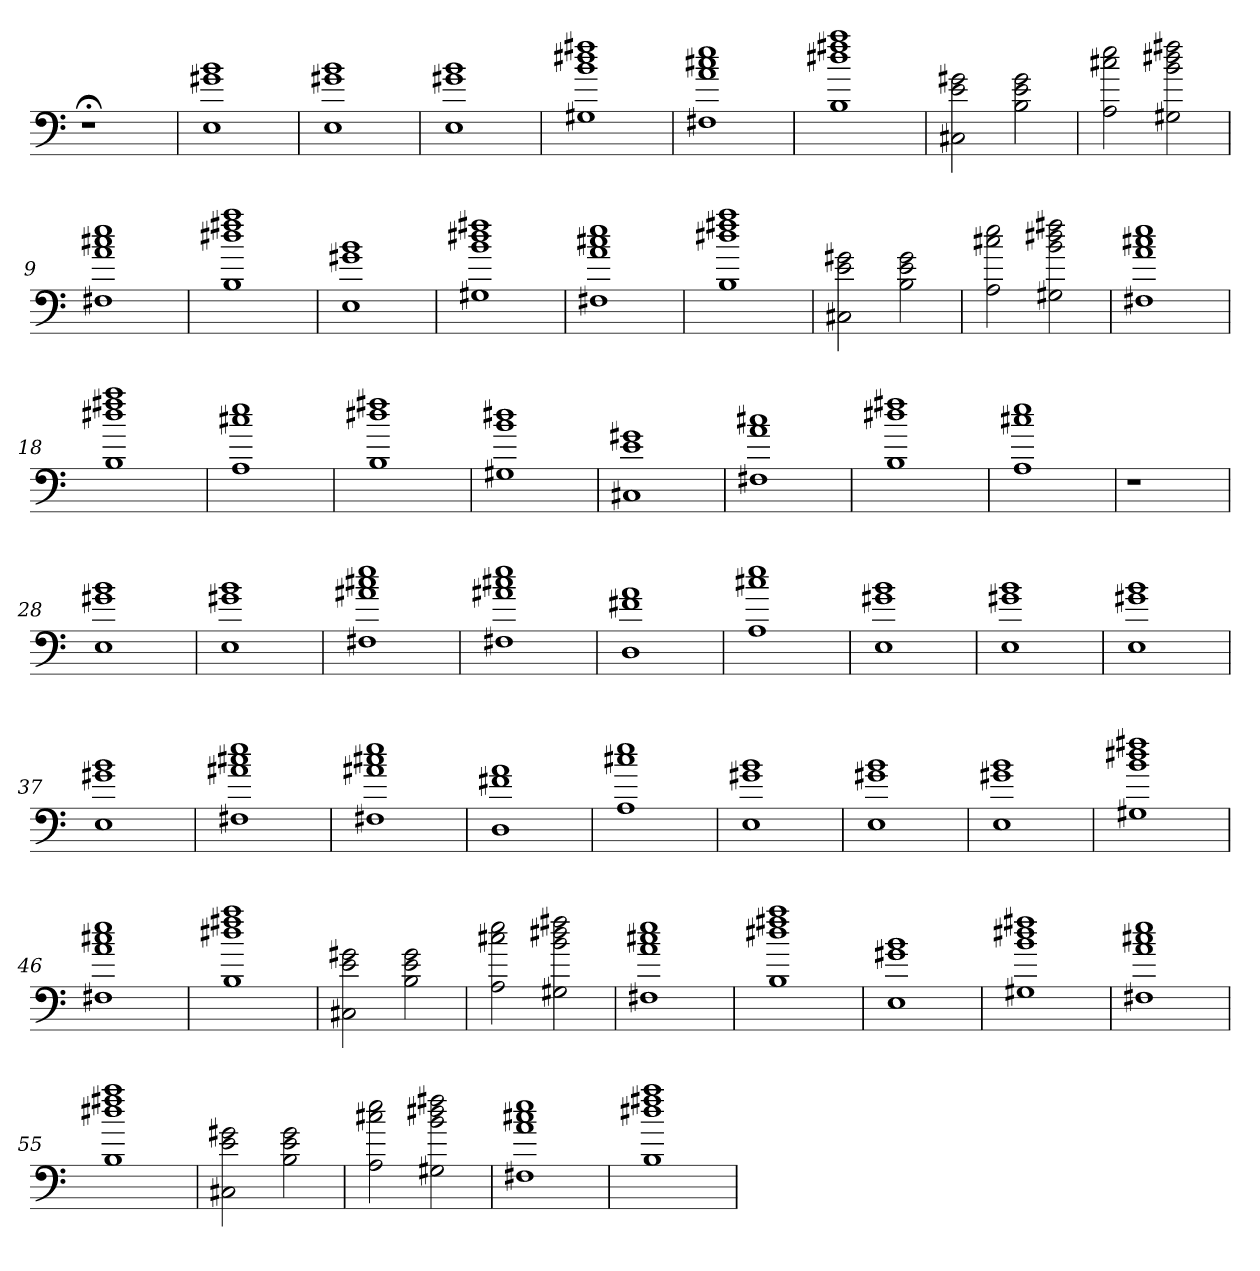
**kern
*part1
*staff1
=
1r;<
=1
1E 1g#X 1b
=2
1E 1g#X 1b
=3
1E 1g#X 1b
=4
1G#X 1b 1dd#X 1ff#X
=5
1F#X 1a 1cc#X 1ee
=6
1B 1dd#X 1ff#X 1aa
=7
2C#X 2e 2g#X
2B 2e 2g#
=8
2A 2cc#X 2ee
2G#X 2b 2dd#X 2ff#X
=9
1F#X 1a 1cc#X 1ee
=10
1B 1dd#X 1ff#X 1aa
=11
1E 1g#X 1b
=12
1G#X 1b 1dd#X 1ff#X
=13
1F#X 1a 1cc#X 1ee
=14
1B 1dd#X 1ff#X 1aa
=15
2C#X 2e 2g#X
2B 2e 2g#
=16
2A 2cc#X 2ee
2G#X 2b 2dd#X 2ff#X
=17
1F#X 1a 1cc#X 1ee
=18
1B 1dd#X 1ff#X 1aa
=19
1A 1cc#X 1ee
=20
1B 1dd#X 1ff#X
=21
1G#X 1b 1dd#X
=22
1C#X 1e 1g#X
=23
1F#X 1a 1cc#X
=24
1B 1dd#X 1ff#X
=25
1A 1cc#X 1ee
=26
1r
=27
1r
=28
1E 1g#X 1b
=29
1E 1g#X 1b
=30
1F#X 1a#X 1cc#X 1ee
=31
1F#X 1a#X 1cc#X 1ee
=32
1D 1f#X 1a
=33
1A 1cc#X 1ee
=34
1E 1g#X 1b
=35
1E 1g#X 1b
=36
1E 1g#X 1b
=37
1E 1g#X 1b
=38
1F#X 1a#X 1cc#X 1ee
=39
1F#X 1a#X 1cc#X 1ee
=40
1D 1f#X 1a
=41
1A 1cc#X 1ee
=42
1E 1g#X 1b
=43
1E 1g#X 1b
=44
1E 1g#X 1b
=45
1G#X 1b 1dd#X 1ff#X
=46
1F#X 1a 1cc#X 1ee
=47
1B 1dd#X 1ff#X 1aa
=48
2C#X 2e 2g#X
2B 2e 2g#
=49
2A 2cc#X 2ee
2G#X 2b 2dd#X 2ff#X
=50
1F#X 1a 1cc#X 1ee
=51
1B 1dd#X 1ff#X 1aa
=52
1E 1g#X 1b
=53
1G#X 1b 1dd#X 1ff#X
=54
1F#X 1a 1cc#X 1ee
=55
1B 1dd#X 1ff#X 1aa
=56
2C#X 2e 2g#X
2B 2e 2g#
=57
2A 2cc#X 2ee
2G#X 2b 2dd#X 2ff#X
=58
1F#X 1a 1cc#X 1ee
=59
1B 1dd#X 1ff#X 1aa
=
*-
